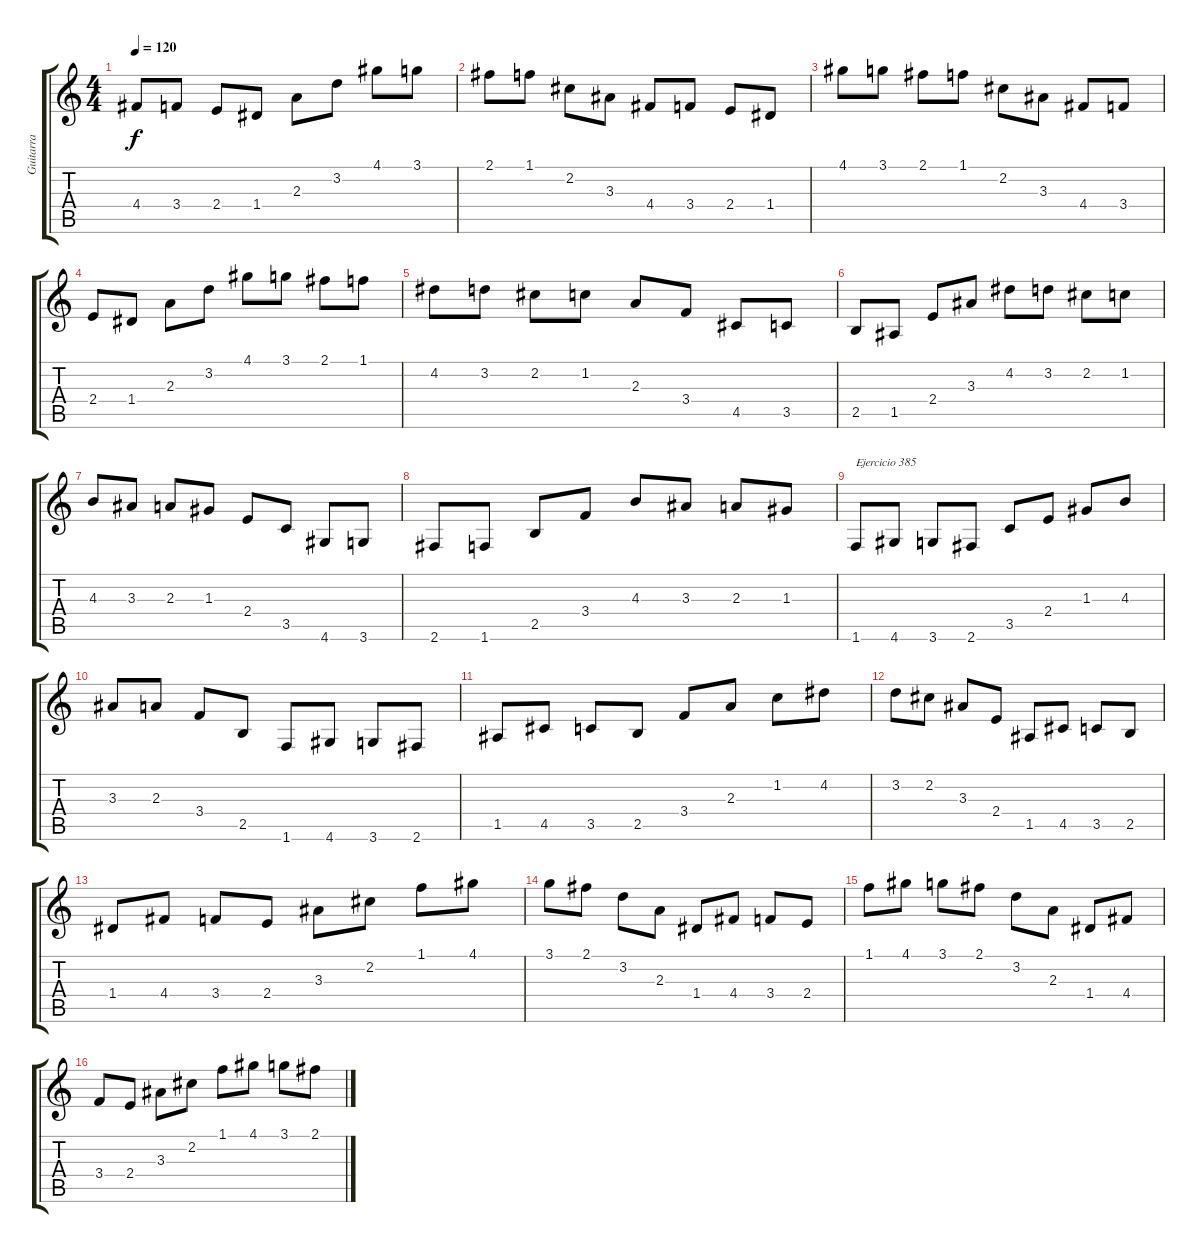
\track ("Guitarra" "Guitarra") {instrument acousticguitarnylon}
\staff {score tabs}
\tuning (E4 B3 G3 D3 A2 E2) {hide}
\ts (4 4)
\tempo 120
\clef g2
\ks c
4.4.8{dy f} 3.4.8 2.4.8 1.4.8 2.3.8 3.2.8 4.1.8 3.1.8 |
2.1.8 1.1.8 2.2.8 3.3.8 4.4.8 3.4.8 2.4.8 1.4.8 |
4.1.8 3.1.8 2.1.8 1.1.8 2.2.8 3.3.8 4.4.8 3.4.8 |
2.4.8 1.4.8 2.3.8 3.2.8 4.1.8 3.1.8 2.1.8 1.1.8 |
4.2.8 3.2.8 2.2.8 1.2.8 2.3.8 3.4.8 4.5.8 3.5.8 |
2.5.8 1.5.8 2.4.8 3.3.8 4.2.8 3.2.8 2.2.8 1.2.8 |
4.3.8 3.3.8 2.3.8 1.3.8 2.4.8 3.5.8 4.6.8 3.6.8 |
2.6.8 1.6.8 2.5.8 3.4.8 4.3.8 3.3.8 2.3.8 1.3.8 |
1.6.8{txt "Ejercicio 385"} 4.6.8 3.6.8 2.6.8 3.5.8 2.4.8 1.3.8 4.3.8 |
3.3.8 2.3.8 3.4.8 2.5.8 1.6.8 4.6.8 3.6.8 2.6.8 |
1.5.8 4.5.8 3.5.8 2.5.8 3.4.8 2.3.8 1.2.8 4.2.8 |
3.2.8 2.2.8 3.3.8 2.4.8 1.5.8 4.5.8 3.5.8 2.5.8 |
1.4.8 4.4.8 3.4.8 2.4.8 3.3.8 2.2.8 1.1.8 4.1.8 |
3.1.8 2.1.8 3.2.8 2.3.8 1.4.8 4.4.8 3.4.8 2.4.8 |
1.1.8 4.1.8 3.1.8 2.1.8 3.2.8 2.3.8 1.4.8 4.4.8 |
3.4.8 2.4.8 3.3.8 2.2.8 1.1.8 4.1.8 3.1.8 2.1.8
